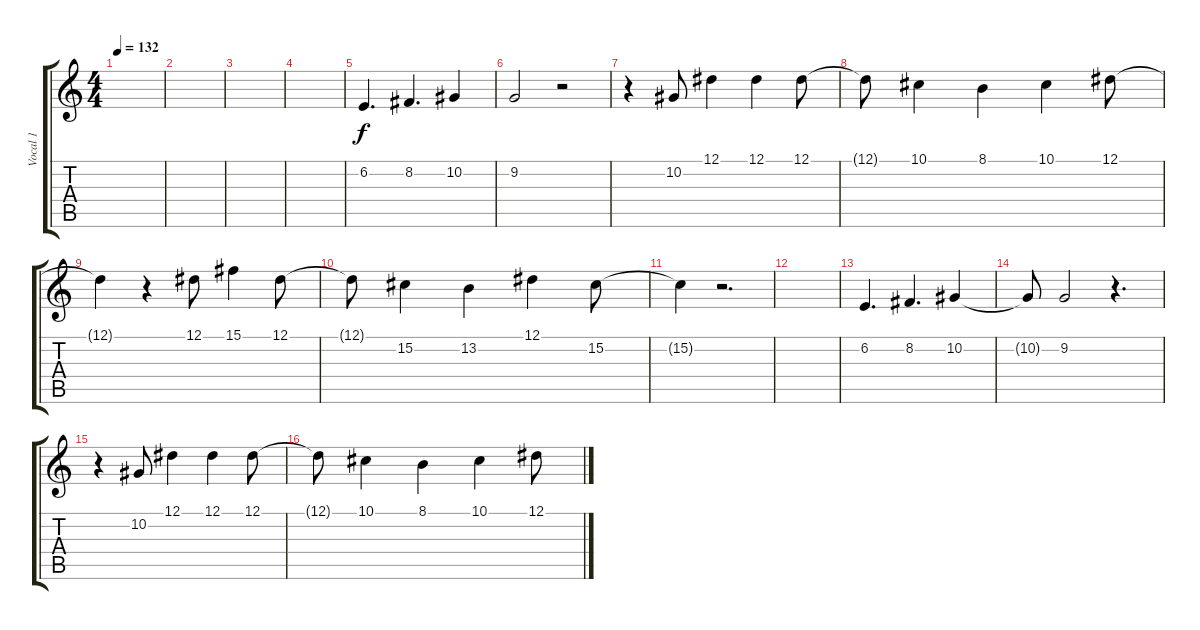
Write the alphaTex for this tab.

\track ("Vocal 1" "Vocal 1") {instrument viola}
\staff {score tabs}
\tuning (Eb4 Bb3 Gb3 Db3 Ab2 Eb2) {hide}
\ts (4 4)
\tempo 132
\clef g2
\ks c
|
|
|
|
6.2.4{d} 8.2.4{d} 10.2.4 |
9.2.2 r.2 |
r.4 10.2.8 12.1.4 12.1.4 12.1.8 |
12.1{t}.8 10.1.4 8.1.4 10.1.4 12.1.8 |
12.1{t}.4 r.4 12.1.8 15.1.4 12.1.8 |
12.1{t}.8 15.2.4 13.2.4 12.1.4 15.2.8 |
15.2{t}.4 r.2{d} |
|
6.2.4{d} 8.2.4{d} 10.2.4 |
10.2{t}.8 9.2.2 r.4{d} |
r.4 10.2.8 12.1.4 12.1.4 12.1.8 |
12.1{t}.8 10.1.4 8.1.4 10.1.4 12.1.8
